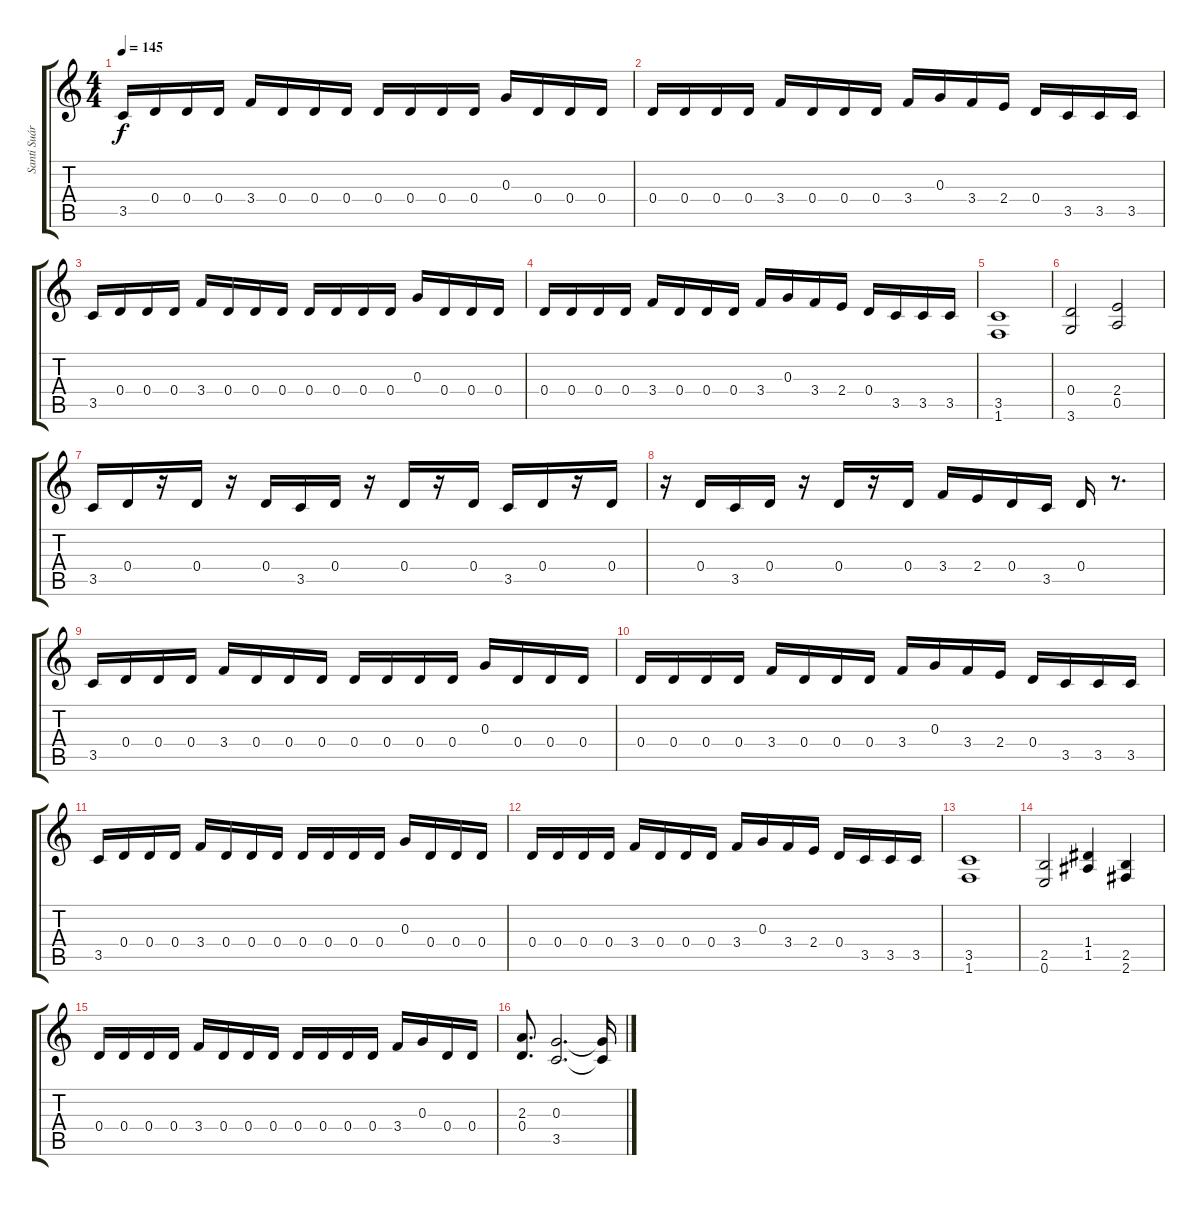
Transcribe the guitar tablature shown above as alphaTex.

\track ("Santi Suárez" "Santi Suár") {instrument overdrivenguitar}
\staff {score tabs}
\tuning (E4 B3 G3 D3 A2 E2) {hide}
\ts (4 4)
\tempo 145
\clef g2
\ks c
3.5.16{dy f} 0.4.16 0.4.16 0.4.16 3.4.16 0.4.16 0.4.16 0.4.16 0.4.16 0.4.16 0.4.16 0.4.16 0.3.16 0.4.16 0.4.16 0.4.16 |
0.4.16 0.4.16 0.4.16 0.4.16 3.4.16 0.4.16 0.4.16 0.4.16 3.4.16 0.3.16 3.4.16 2.4.16 0.4.16 3.5.16 3.5.16 3.5.16 |
3.5.16 0.4.16 0.4.16 0.4.16 3.4.16 0.4.16 0.4.16 0.4.16 0.4.16 0.4.16 0.4.16 0.4.16 0.3.16 0.4.16 0.4.16 0.4.16 |
0.4.16 0.4.16 0.4.16 0.4.16 3.4.16 0.4.16 0.4.16 0.4.16 3.4.16 0.3.16 3.4.16 2.4.16 0.4.16 3.5.16 3.5.16 3.5.16 |
(3.5 1.6).1 |
(0.4 3.6).2 (2.4 0.5).2 |
3.5.16 0.4.16 r.16 0.4.16 r.16 0.4.16 3.5.16 0.4.16 r.16 0.4.16 r.16 0.4.16 3.5.16 0.4.16 r.16 0.4.16 |
r.16 0.4.16 3.5.16 0.4.16 r.16 0.4.16 r.16 0.4.16 3.4.16 2.4.16 0.4.16 3.5.16 0.4.16 r.8{d} |
3.5.16 0.4.16 0.4.16 0.4.16 3.4.16 0.4.16 0.4.16 0.4.16 0.4.16 0.4.16 0.4.16 0.4.16 0.3.16 0.4.16 0.4.16 0.4.16 |
0.4.16 0.4.16 0.4.16 0.4.16 3.4.16 0.4.16 0.4.16 0.4.16 3.4.16 0.3.16 3.4.16 2.4.16 0.4.16 3.5.16 3.5.16 3.5.16 |
3.5.16 0.4.16 0.4.16 0.4.16 3.4.16 0.4.16 0.4.16 0.4.16 0.4.16 0.4.16 0.4.16 0.4.16 0.3.16 0.4.16 0.4.16 0.4.16 |
0.4.16 0.4.16 0.4.16 0.4.16 3.4.16 0.4.16 0.4.16 0.4.16 3.4.16 0.3.16 3.4.16 2.4.16 0.4.16 3.5.16 3.5.16 3.5.16 |
(3.5 1.6).1 |
(2.5 0.6).2 (1.4 1.5).4 (2.5 2.6).4 |
0.4.16 0.4.16 0.4.16 0.4.16 3.4.16 0.4.16 0.4.16 0.4.16 0.4.16 0.4.16 0.4.16 0.4.16 3.4.16 0.3.16 0.4.16 0.4.16 |
(2.3 0.4).8{d} (0.3 3.5).2{d} (0.3{t} 3.5{t}).16
